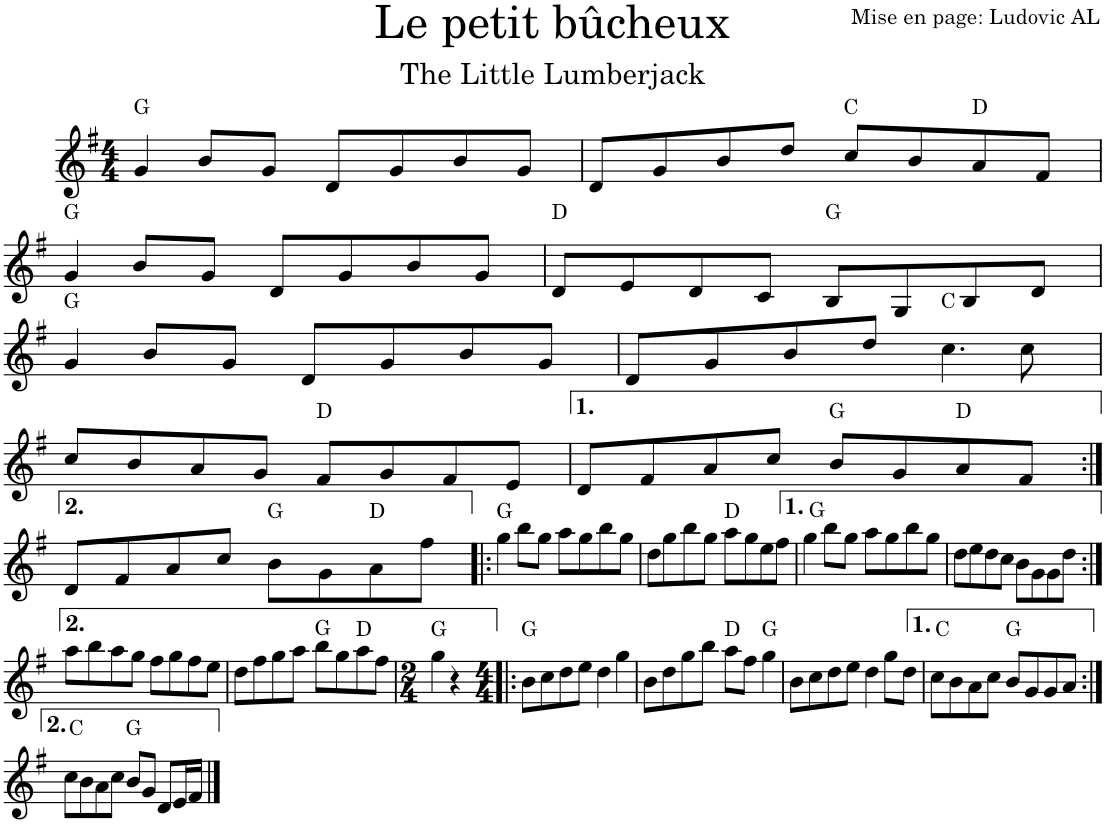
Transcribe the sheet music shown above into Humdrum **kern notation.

**kern	**harte
*part1	*part1
*staff1	*
*I"Voice	*
*I'V	*
*clefG2	*
*k[f#]	*
*M4/4	*
=1	=1
4g/	G:maj
8b/L	.
8g/J	.
8d/L	.
8g/	.
8b/	.
8g/J	.
=2	=2
8d/L	.
8g/	.
8b/	.
8dd/J	.
8cc/L	C:maj
8b/	.
8a/	D:maj
8f#/J	.
!!LO:LB:g=z
=3	=3
4g/	G:maj
8b/L	.
8g/J	.
8d/L	.
8g/	.
8b/	.
8g/J	.
=4	=4
8d/L	D:maj
8e/	.
8d/	.
8c/J	.
8B/L	G:maj
8G/	.
8B/	.
8d/J	.
!!LO:LB:g=z
=5	=5
4g/	G:maj
8b/L	.
8g/J	.
8d/L	.
8g/	.
8b/	.
8g/J	.
=6	=6
8d/L	.
8g/	.
8b/	.
8dd/J	.
4.cc\	C:maj
8cc\	.
!!LO:LB:g=z
=7	=7
8cc/L	.
8b/	.
8a/	.
8g/J	.
8f#/L	D:maj
8g/	.
8f#/	.
8e/J	.
=8	=8
8d/L	.
8f#/	.
8a/	.
8cc/J	.
8b/L	G:maj
8g/	.
8a/	D:maj
8f#/J	.
!!LO:LB:g=z
=9:|!	=9:|!
8d/L	.
8f#/	.
8a/	.
8cc/J	.
8b\L	G:maj
8g\	.
8a\	D:maj
8ff#\J	.
=10!|:	=10!|:
4gg\	G:maj
8bb\L	.
8gg\J	.
8aa\L	.
8gg\	.
8bb\	.
8gg\J	.
=11	=11
8dd\L	.
8gg\	.
8bb\	.
8gg\J	.
8aa\L	D:maj
8gg\	.
8ee\	.
8ff#\J	.
=12	=12
4gg\	G:maj
8bb\L	.
8gg\J	.
8aa\L	.
8gg\	.
8bb\	.
8gg\J	.
=13	=13
8dd\L	.
8ee\	.
8dd\	.
8cc\J	.
8b\L	.
8g\	.
8g\	.
8dd\J	.
!!LO:LB:g=z
=14:|!	=14:|!
8aa\L	.
8bb\	.
8aa\	.
8gg\J	.
8ff#\L	.
8gg\	.
8ff#\	.
8ee\J	.
=15	=15
8dd\L	.
8ff#\	.
8gg\	.
8aa\J	.
8bb\L	G:maj
8gg\	.
8aa\	D:maj
8ff#\J	.
=16	=16
*M2/4	*
4gg\	G:maj
4r	.
=17!|:	=17!|:
*M4/4	*
8b\L	G:maj
8cc\	.
8dd\	.
8ee\J	.
4dd\	.
4gg\	.
=18	=18
8b\L	.
8dd\	.
8gg\	.
8bb\J	.
8aa\L	D:maj
8ff#\J	.
4gg\	G:maj
=19	=19
8b\L	.
8cc\	.
8dd\	.
8ee\J	.
4dd\	.
8gg\L	.
8dd\J	.
=20	=20
8cc\L	C:maj
8b\	.
8a\	.
8cc\J	.
8b/L	G:maj
8g/	.
8g/	.
8a/J	.
!!LO:LB:g=z
=21:|!	=21:|!
8cc\L	C:maj
8b\	.
8a\	.
8cc\J	.
8b/L	G:maj
8g/J	.
8d/L	.
16e/L	.
16f#/JJ	.
==	==
*-	*-
